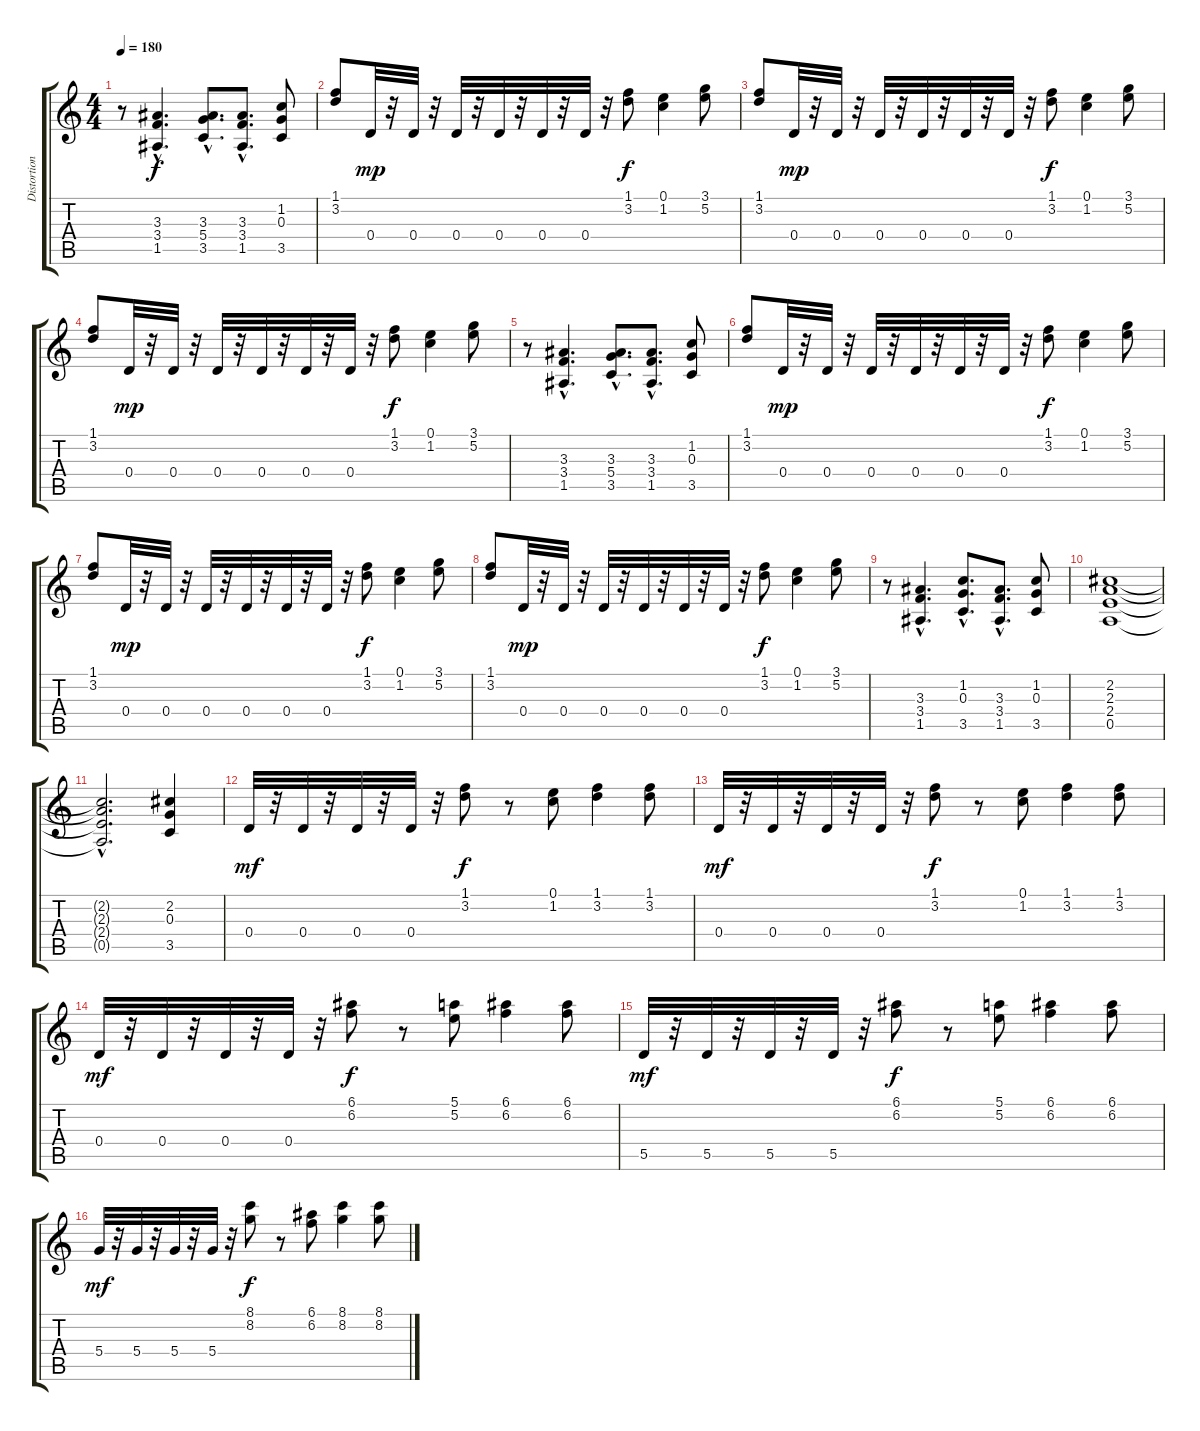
\track ("Distortion Guitar 1" "Distortion") {instrument distortionguitar}
\staff {score tabs}
\tuning (E4 B3 G3 D3 A2 E2) {hide}
\ts (4 4)
\tempo 180
\clef g2
\ks c
r.8{dy f} (3.3{hac} 3.4{hac} 1.5{hac}).4{d} (3.3{hac} 5.4{hac} 3.5{hac}).8{d} (3.3{hac} 3.4{hac} 1.5{hac}).8{d} (1.2 0.3 3.5).8 |
(1.1 3.2).8 0.4.32{dy mp} r.32 0.4.32 r.32 0.4.32 r.32 0.4.32 r.32 0.4.32 r.32 0.4.32 r.32 (1.1 3.2).8{dy f} (0.1 1.2).4 (3.1 5.2).8 |
(1.1 3.2).8 0.4.32{dy mp} r.32 0.4.32 r.32 0.4.32 r.32 0.4.32 r.32 0.4.32 r.32 0.4.32 r.32 (1.1 3.2).8{dy f} (0.1 1.2).4 (3.1 5.2).8 |
(1.1 3.2).8 0.4.32{dy mp} r.32 0.4.32 r.32 0.4.32 r.32 0.4.32 r.32 0.4.32 r.32 0.4.32 r.32 (1.1 3.2).8{dy f} (0.1 1.2).4 (3.1 5.2).8 |
r.8 (3.3{hac} 3.4{hac} 1.5{hac}).4{d} (3.3{hac} 5.4{hac} 3.5{hac}).8{d} (3.3{hac} 3.4{hac} 1.5{hac}).8{d} (1.2 0.3 3.5).8 |
(1.1 3.2).8 0.4.32{dy mp} r.32 0.4.32 r.32 0.4.32 r.32 0.4.32 r.32 0.4.32 r.32 0.4.32 r.32 (1.1 3.2).8{dy f} (0.1 1.2).4 (3.1 5.2).8 |
(1.1 3.2).8 0.4.32{dy mp} r.32 0.4.32 r.32 0.4.32 r.32 0.4.32 r.32 0.4.32 r.32 0.4.32 r.32 (1.1 3.2).8{dy f} (0.1 1.2).4 (3.1 5.2).8 |
(1.1 3.2).8 0.4.32{dy mp} r.32 0.4.32 r.32 0.4.32 r.32 0.4.32 r.32 0.4.32 r.32 0.4.32 r.32 (1.1 3.2).8{dy f} (0.1 1.2).4 (3.1 5.2).8 |
r.8 (3.3{hac} 3.4{hac} 1.5{hac}).4{d} (1.2{hac} 0.3{hac} 3.5{hac}).8{d} (3.3{hac} 3.4{hac} 1.5{hac}).8{d} (1.2 0.3 3.5).8 |
(2.2 2.3 2.4 0.5).1 |
(2.2{hac t} 2.3{hac t} 2.4{hac t} 0.5{hac t}).2{d} (2.2 0.3 3.5).4 |
0.4.32{dy mf} r.32 0.4.32 r.32 0.4.32 r.32 0.4.32 r.32 (1.1 3.2).8{dy f} r.8 (0.1 1.2).8 (1.1 3.2).4 (1.1 3.2).8 |
0.4.32{dy mf} r.32 0.4.32 r.32 0.4.32 r.32 0.4.32 r.32 (1.1 3.2).8{dy f} r.8 (0.1 1.2).8 (1.1 3.2).4 (1.1 3.2).8 |
0.4.32{dy mf} r.32 0.4.32 r.32 0.4.32 r.32 0.4.32 r.32 (6.1 6.2).8{dy f} r.8 (5.1 5.2).8 (6.1 6.2).4 (6.1 6.2).8 |
5.5.32{dy mf} r.32 5.5.32 r.32 5.5.32 r.32 5.5.32 r.32 (6.1 6.2).8{dy f} r.8 (5.1 5.2).8 (6.1 6.2).4 (6.1 6.2).8 |
5.4.32{dy mf} r.32 5.4.32 r.32 5.4.32 r.32 5.4.32 r.32 (8.1 8.2).8{dy f} r.8 (6.1 6.2).8 (8.1 8.2).4 (8.1 8.2).8
